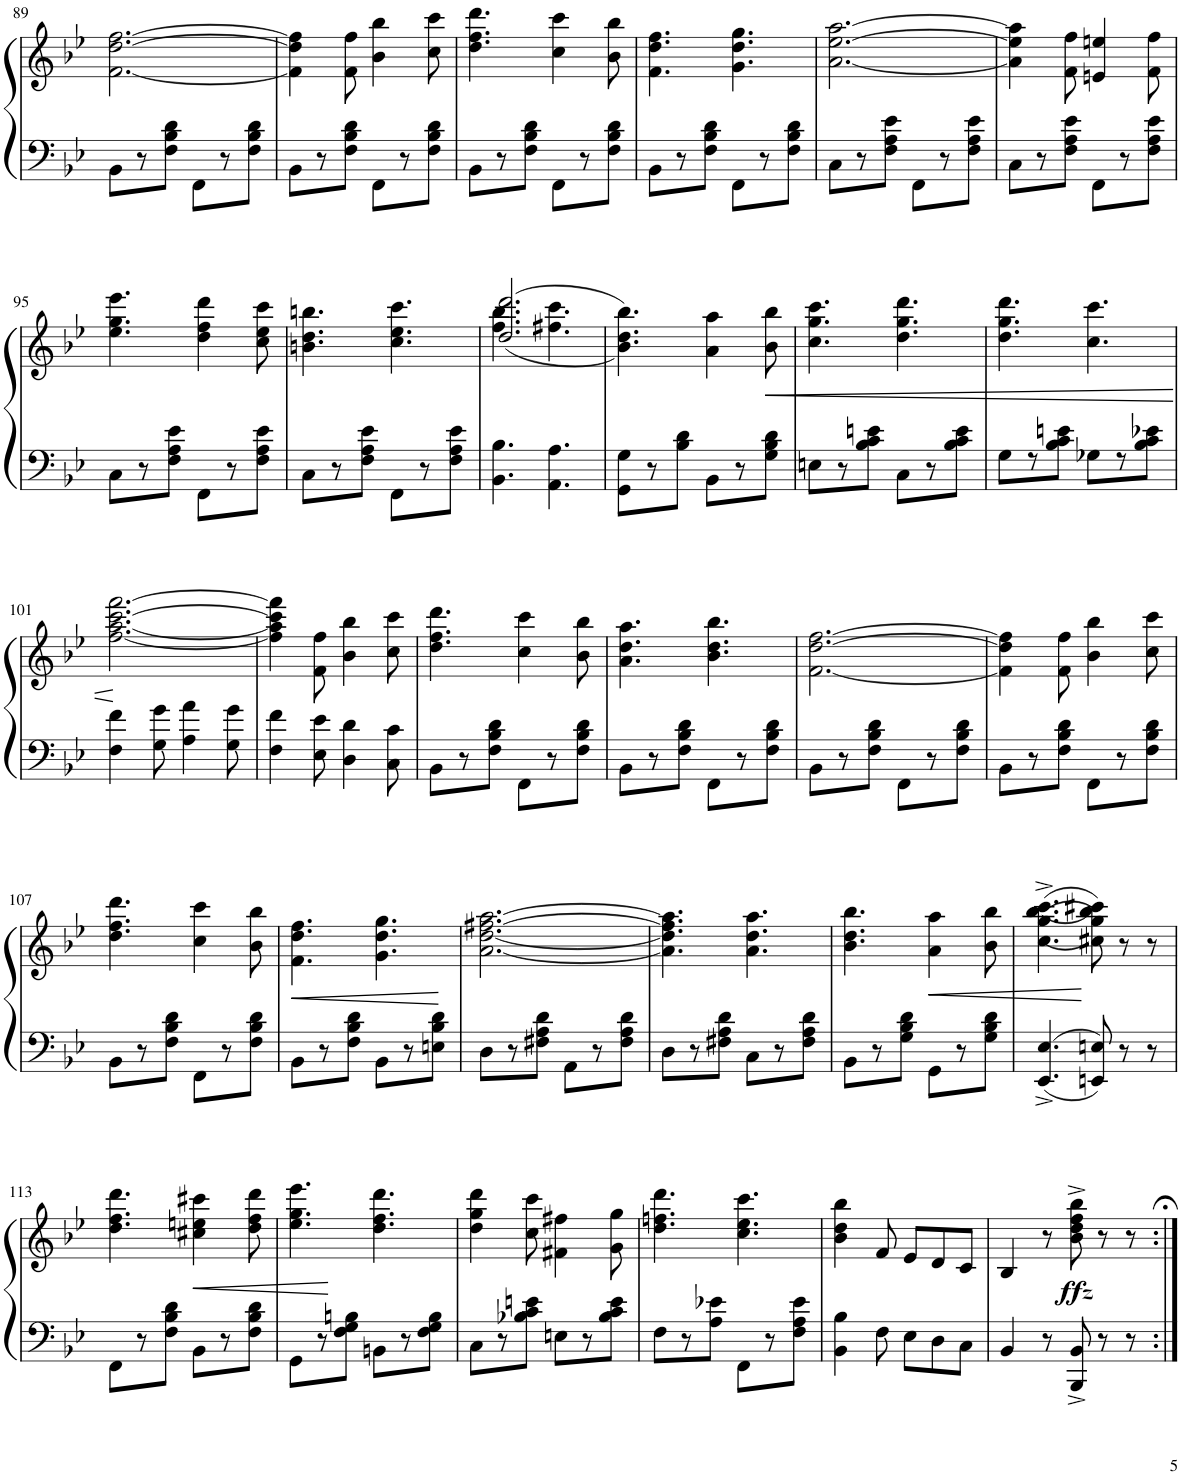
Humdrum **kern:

**kern	**kern	**dynam
*part1	*part1	*part1
*staff2	*staff1	*staff1/2
*I"Piano	*	*
*I'Pno.	*	*
!!LO:PB:g=z
*clefF4	*clefG2	*
*k[b-e-]	*k[b-e-]	*
*M6/8	*M6/8	*
=89	=89	=89
8BB-\L	[2.f\ [2.dd\ [2.ff\	.
8r	.	.
8F\ 8B-\ 8d\J	.	.
8FF\L	.	.
8r	.	.
8F\ 8B-\ 8d\J	.	.
=90	=90	=90
8BB-\L	4f\] 4dd\] 4ff\]	.
8r	.	.
8F\ 8B-\ 8d\J	8f\ 8ff\	.
8FF\L	4b-\ 4bb-\	.
8r	.	.
8F\ 8B-\ 8d\J	8cc\ 8ccc\	.
=91	=91	=91
8BB-\L	4.dd\ 4.ff\ 4.ddd\	.
8r	.	.
8F\ 8B-\ 8d\J	.	.
8FF\L	4cc\ 4ccc\	.
8r	.	.
8F\ 8B-\ 8d\J	8b-\ 8bb-\	.
=92	=92	=92
8BB-\L	4.f\ 4.dd\ 4.ff\	.
8r	.	.
8F\ 8B-\ 8d\J	.	.
8FF\L	4.g\ 4.dd\ 4.gg\	.
8r	.	.
8F\ 8B-\ 8d\J	.	.
=93	=93	=93
8C\L	[2.a\ [2.ee-\ [2.aa\	.
8r	.	.
8F\ 8A\ 8e-\J	.	.
8FF\L	.	.
8r	.	.
8F\ 8A\ 8e-\J	.	.
=94	=94	=94
8C\L	4a\] 4ee-\] 4aa\]	.
8r	.	.
8F\ 8A\ 8e-\J	8f\ 8ff\	.
8FF\L	4en/ 4een/	.
8r	.	.
8F\ 8A\ 8e-\J	8f\ 8ff\	.
!!LO:LB:g=z
=95	=95	=95
8C\L	4.ee-\ 4.gg\ 4.eee-\	.
8r	.	.
8F\ 8A\ 8e-\J	.	.
8FF\L	4dd\ 4ff\ 4ddd\	.
8r	.	.
8F\ 8A\ 8e-\J	8cc\ 8ee-\ 8ccc\	.
=96	=96	=96
8C\L	4.bn\ 4.dd\ 4.bbn\	.
8r	.	.
8F\ 8A\ 8e-\J	.	.
8FF\L	4.cc\ 4.ee-\ 4.ccc\	.
8r	.	.
8F\ 8A\ 8e-\J	.	.
=97	=97	=97
*	*^	*
4.BB-\ 4.B-\	(<(2.dd/ 2.ddd/	4.ff\ 4.bb-\	.
4.AA\ 4.A\	.	4.ff#X\ 4.ccc\	.
*	*v	*v	*
=98	=98	=98
8GG\ 8G\L	4.b-\ 4.dd\ 4.bb-\))	.
8r	.	.
8B-\ 8d\J	.	.
8BB-\L	4a\ 4aa\	.
8r	.	.
!	!	!LO:HP:b
8G\ 8B-\ 8d\J	8b-\ 8bb-\	<
=99	=99	=99
8En\L	4.cc\ 4.gg\ 4.ccc\	.
8r	.	.
8B-\ 8c\ 8en\J	.	.
8C\L	4.dd\ 4.gg\ 4.ddd\	.
8r	.	.
8B-\ 8c\ 8e\J	.	.
=100	=100	=100
8G\L	4.dd\ 4.gg\ 4.ddd\	.
8r	.	.
8B-\ 8c\ 8en\J	.	.
8G-X\L	4.cc\ 4.ccc\	.
8r	.	.
8B-\ 8c\ 8e-X\J	.	.
!!LO:LB:g=z
=101	=101	=101
4F\ 4f\	[2.ff\ [2.aa\ [2.ccc\ [2.fff\	.
8G\ 8g\	.	.
4A\ 4a\	.	.
8G\ 8g\	.	.
.	.	[
=102	=102	=102
4F\ 4f\	4ff\] 4aa\] 4ccc\] 4fff\]	.
8E-\ 8e-\	8f\ 8ff\	.
4D\ 4d\	4b-\ 4bb-\	.
8C\ 8c\	8cc\ 8ccc\	.
=103	=103	=103
8BB-\L	4.dd\ 4.ff\ 4.ddd\	.
8r	.	.
8F\ 8B-\ 8d\J	.	.
8FF\L	4cc\ 4ccc\	.
8r	.	.
8F\ 8B-\ 8d\J	8b-\ 8bb-\	.
=104	=104	=104
8BB-\L	4.a\ 4.dd\ 4.aa\	.
8r	.	.
8F\ 8B-\ 8d\J	.	.
8FF\L	4.b-\ 4.dd\ 4.bb-\	.
8r	.	.
8F\ 8B-\ 8d\J	.	.
=105	=105	=105
8BB-\L	[2.f\ [2.dd\ [2.ff\	.
8r	.	.
8F\ 8B-\ 8d\J	.	.
8FF\L	.	.
8r	.	.
8F\ 8B-\ 8d\J	.	.
=106	=106	=106
8BB-\L	4f\] 4dd\] 4ff\]	.
8r	.	.
8F\ 8B-\ 8d\J	8f\ 8ff\	.
8FF\L	4b-\ 4bb-\	.
8r	.	.
8F\ 8B-\ 8d\J	8cc\ 8ccc\	.
!!LO:LB:g=z
=107	=107	=107
8BB-\L	4.dd\ 4.ff\ 4.ddd\	.
8r	.	.
8F\ 8B-\ 8d\J	.	.
8FF\L	4cc\ 4ccc\	.
8r	.	.
8F\ 8B-\ 8d\J	8b-\ 8bb-\	.
=108	=108	=108
!	!	!LO:HP:b
8BB-\L	4.f\ 4.dd\ 4.ff\	<
8r	.	.
8F\ 8B-\ 8d\J	.	.
8BB-\L	4.g\ 4.dd\ 4.gg\	.
8r	.	.
8En\ 8B-\ 8d\J	.	.
.	.	[
=109	=109	=109
8D\L	[2.a\ [2.dd\ [2.ff#X\ [2.aa\	.
8r	.	.
8F#X\ 8A\ 8d\J	.	.
8AA\L	.	.
8r	.	.
8F#\ 8A\ 8d\J	.	.
=110	=110	=110
8D\L	4.a\] 4.dd\] 4.ff#\] 4.aa\]	.
8r	.	.
8F#X\ 8A\ 8d\J	.	.
8C\L	4.a\ 4.dd\ 4.aa\	.
8r	.	.
8F#\ 8A\ 8d\J	.	.
=111	=111	=111
8BB-\L	4.b-\ 4.dd\ 4.bb-\	.
8r	.	.
8G\ 8B-\ 8d\J	.	.
!	!	!LO:HP:b
8GG\L	4a\ 4aa\	<
8r	.	.
8G\ 8B-\ 8d\J	8b-\ 8bb-\	.
=112	=112	=112
4.EE-/^ 4.E-/^	(<(<((4.cc\^ 4.gg\^ 4.bb-\^ 4.ccc\^	.
8EEn/ 8En/	8cc#X\ 8gg\ 8bb-\ 8ccc#X\))))	[
8r	8r	.
8r	8r	.
!!LO:LB:g=z
=113	=113	=113
8FF\L	4.dd\ 4.ff\ 4.ddd\	.
8r	.	.
8F\ 8B-\ 8d\J	.	.
!	!	!LO:HP:b
8BB-\L	4cc#X\ 4een\ 4ccc#X\	<
8r	.	.
8F\ 8B-\ 8d\J	8dd\ 8ff\ 8ddd\	.
=114	=114	=114
8GG\L	4.ee-\ 4.gg\ 4.eee-\	.
8r	.	.
8F\ 8G\ 8Bn\J	.	.
8BBn\L	4.dd\ 4.ff\ 4.ddd\	[
8r	.	.
8F\ 8G\ 8B\J	.	.
=115	=115	=115
8C\L	4dd\ 4gg\ 4ddd\	.
8r	.	.
8B-X\ 8c\ 8en\J	8cc\ 8ccc\	.
8En\L	4f#X\ 4ff#X\	.
8r	.	.
8B-\ 8c\ 8e\J	8g\ 8gg\	.
=116	=116	=116
8F\L	4.dd\ 4.ffn\ 4.ddd\	.
8r	.	.
8A\ 8e-X\J	.	.
8FF\L	4.cc\ 4.ee-\ 4.ccc\	.
8r	.	.
8F\ 8A\ 8e-\J	.	.
=117	=117	=117
4BB-\ 4B-\	4b-\ 4dd\ 4bb-\	.
8F\	8f/	.
8E-\L	8e-/L	.
8D\	8d/	.
8C\J	8c/J	.
=118	=118	=118
4BB-/	4B-/	.
8r	8r	.
!	!	!LO:DY:b
8BBB-/^ 8BB-/^	8b-\^ 8dd\^ 8ff\^ 8bb-\^	other-dynamics
8r	8r	.
8r	8r	.
=:|!	=:|!	=:|!
*-	*-	*-
